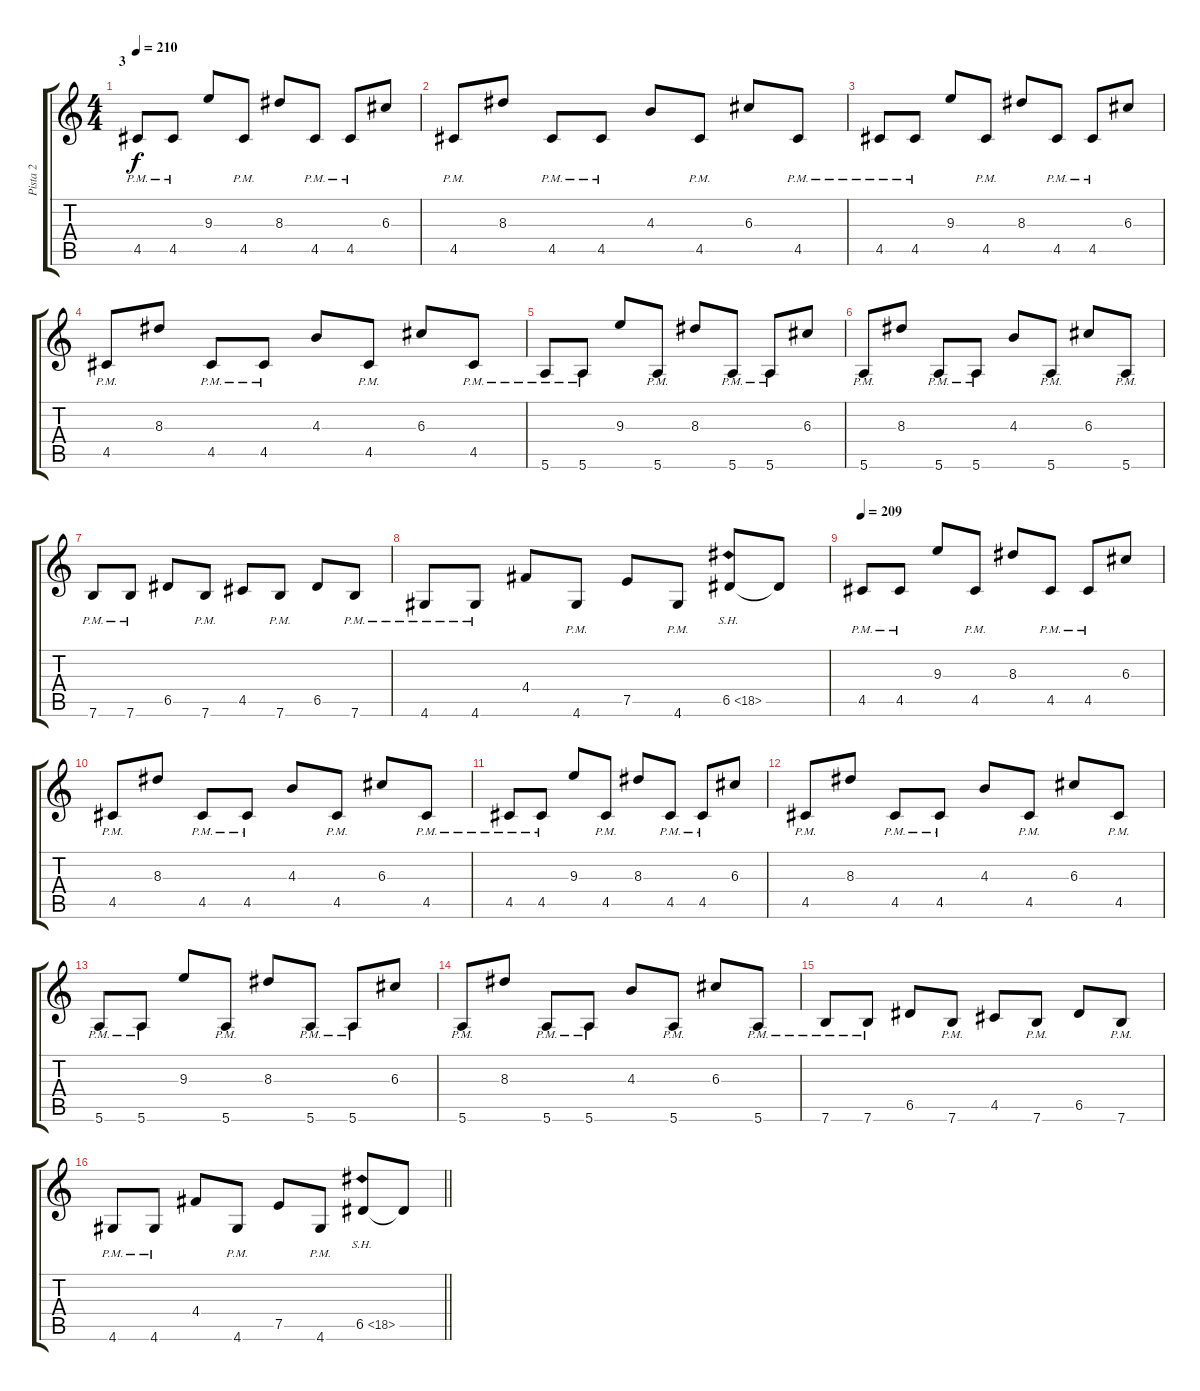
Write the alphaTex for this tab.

\track ("Pista 2" "Pista 2") {instrument distortionguitar}
\staff {score tabs}
\tuning (E4 B3 G3 D3 A2 E2) {hide}
\ts (4 4)
\section ("" "3")
\tempo 210
\clef g2
\ks c
4.5{pm}.8{dy f} 4.5{pm}.8 9.3.8 4.5{pm}.8 8.3.8 4.5{pm}.8 4.5{pm}.8 6.3.8 |
4.5{pm}.8 8.3.8 4.5{pm}.8 4.5{pm}.8 4.3.8 4.5{pm}.8 6.3.8 4.5{pm}.8 |
4.5{pm}.8 4.5{pm}.8 9.3.8 4.5{pm}.8 8.3.8 4.5{pm}.8 4.5{pm}.8 6.3.8 |
4.5{pm}.8 8.3.8 4.5{pm}.8 4.5{pm}.8 4.3.8 4.5{pm}.8 6.3.8 4.5{pm}.8 |
5.6{pm}.8 5.6{pm}.8 9.3.8 5.6{pm}.8 8.3.8 5.6{pm}.8 5.6{pm}.8 6.3.8 |
5.6{pm}.8 8.3.8 5.6{pm}.8 5.6{pm}.8 4.3.8 5.6{pm}.8 6.3.8 5.6{pm}.8 |
7.6{pm}.8 7.6{pm}.8 6.5.8 7.6{pm}.8 4.5.8 7.6{pm}.8 6.5.8 7.6{pm}.8 |
4.6{pm}.8 4.6{pm}.8 4.4.8 4.6{pm}.8 7.5.8 4.6{pm}.8 6.5{sh 12}.8 6.5{t}.8 |
\tempo 209
4.5{pm}.8 4.5{pm}.8 9.3.8 4.5{pm}.8 8.3.8 4.5{pm}.8 4.5{pm}.8 6.3.8 |
4.5{pm}.8 8.3.8 4.5{pm}.8 4.5{pm}.8 4.3.8 4.5{pm}.8 6.3.8 4.5{pm}.8 |
4.5{pm}.8 4.5{pm}.8 9.3.8 4.5{pm}.8 8.3.8 4.5{pm}.8 4.5{pm}.8 6.3.8 |
4.5{pm}.8 8.3.8 4.5{pm}.8 4.5{pm}.8 4.3.8 4.5{pm}.8 6.3.8 4.5{pm}.8 |
5.6{pm}.8 5.6{pm}.8 9.3.8 5.6{pm}.8 8.3.8 5.6{pm}.8 5.6{pm}.8 6.3.8 |
5.6{pm}.8 8.3.8 5.6{pm}.8 5.6{pm}.8 4.3.8 5.6{pm}.8 6.3.8 5.6{pm}.8 |
7.6{pm}.8 7.6{pm}.8 6.5.8 7.6{pm}.8 4.5.8 7.6{pm}.8 6.5.8 7.6{pm}.8 |
\barLineRight lightlight
4.6{pm}.8 4.6{pm}.8 4.4.8 4.6{pm}.8 7.5.8 4.6{pm}.8 6.5{sh 12}.8 6.5{t}.8
